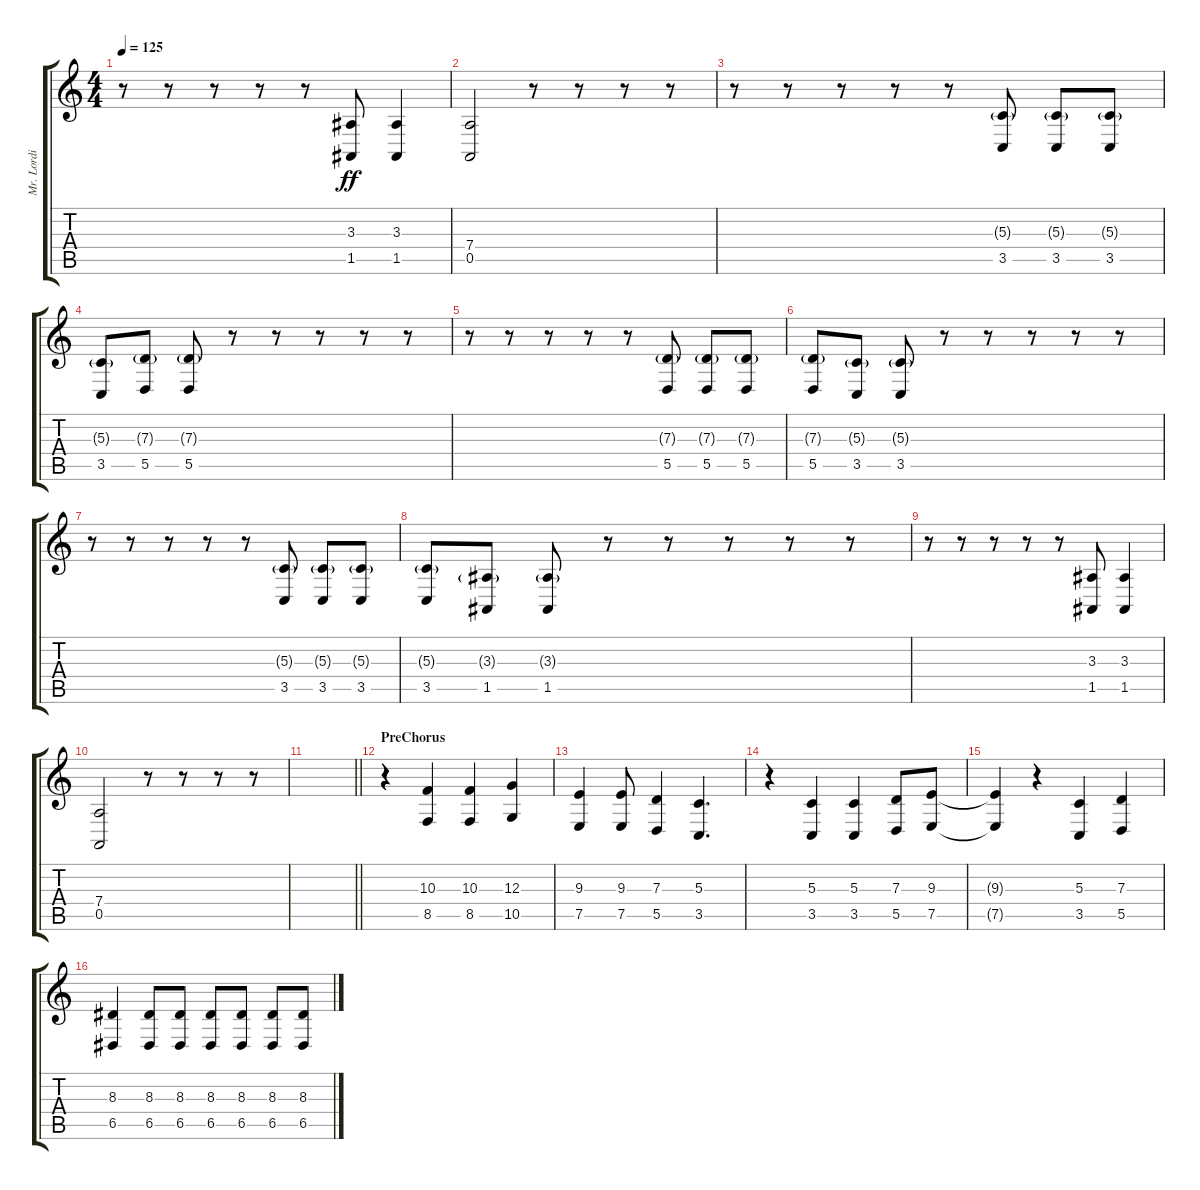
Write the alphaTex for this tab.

\track ("Mr. Lordi" "Mr. Lordi") {instrument trumpet}
\staff {score tabs}
\tuning (E4 B3 G3 D3 A2 E2) {hide}
\ts (4 4)
\tempo 125
\clef g2
\ks c
r.8{dy ff} r.8 r.8 r.8 r.8 (3.3 1.5).8 (3.3 1.5).4 |
(7.4 0.5).2 r.8 r.8 r.8 r.8 |
r.8 r.8 r.8 r.8 r.8 (5.3{g} 3.5).8 (5.3{g} 3.5).8 (5.3{g} 3.5).8 |
(5.3{g} 3.5).8 (7.3{g} 5.5).8 (7.3{g} 5.5).8 r.8 r.8 r.8 r.8 r.8 |
r.8 r.8 r.8 r.8 r.8 (7.3{g} 5.5).8 (7.3{g} 5.5).8 (7.3{g} 5.5).8 |
(7.3{g} 5.5).8 (5.3{g} 3.5).8 (5.3{g} 3.5).8 r.8 r.8 r.8 r.8 r.8 |
r.8 r.8 r.8 r.8 r.8 (5.3{g} 3.5).8 (5.3{g} 3.5).8 (5.3{g} 3.5).8 |
(5.3{g} 3.5).8 (3.3{g} 1.5).8 (3.3{g} 1.5).8 r.8 r.8 r.8 r.8 r.8 |
r.8 r.8 r.8 r.8 r.8 (3.3 1.5).8 (3.3 1.5).4 |
(7.4 0.5).2 r.8 r.8 r.8 r.8 |
\barLineRight lightlight
|
\section ("" "PreChorus")
r.4 (10.3 8.5).4 (10.3 8.5).4 (12.3 10.5).4 |
(9.3 7.5).4 (9.3 7.5).8 (7.3 5.5).4 (5.3 3.5).4{d} |
r.4 (5.3 3.5).4 (5.3 3.5).4 (7.3 5.5).8 (9.3 7.5).8 |
(9.3{t} 7.5{t}).4 r.4 (5.3 3.5).4 (7.3 5.5).4 |
(8.3 6.5).4 (8.3 6.5).8 (8.3 6.5).8 (8.3 6.5).8 (8.3 6.5).8 (8.3 6.5).8 (8.3 6.5).8
